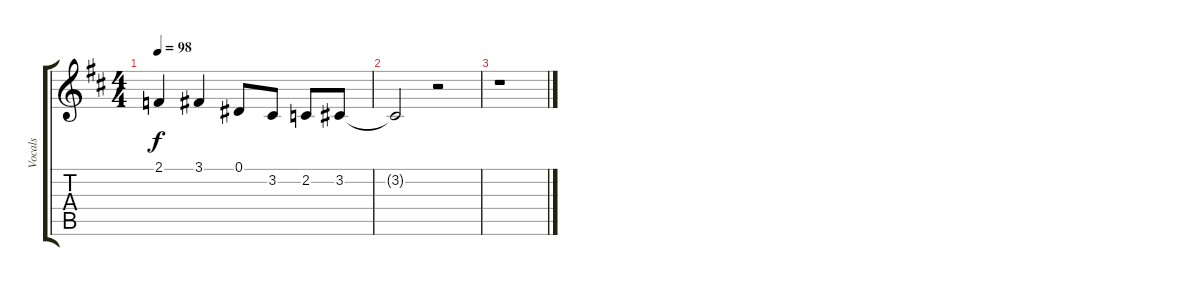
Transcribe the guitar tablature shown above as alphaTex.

\track ("Vocals" "Vocals") {instrument voiceoohs}
\staff {score tabs}
\tuning (Eb4 Bb3 Gb3 Db3 Ab2 Eb2) {hide}
\ts (4 4)
\tempo 98
\clef g2
\ks d
2.1.4{dy f} 3.1.4 0.1.8 3.2.8 2.2.8 3.2.8 |
3.2{t}.2 r.2 |
r.1
